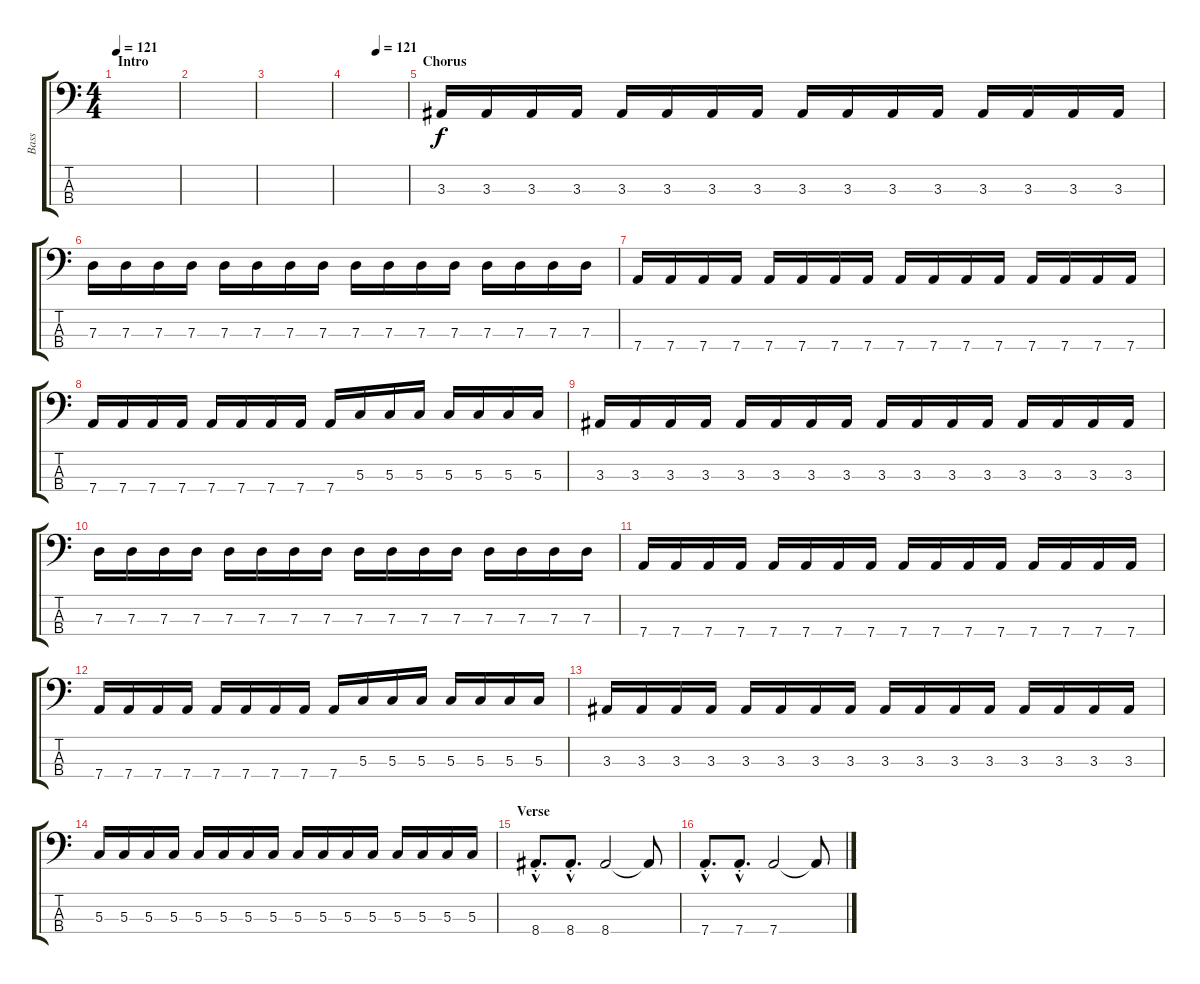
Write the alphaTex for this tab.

\track ("Bass" "Bass") {instrument electricbassfinger}
\staff {score tabs}
\tuning (F2 C2 G1 D1) {hide}
\ts (4 4)
\section ("" "Intro")
\tempo 121
\tempo 113
\tempo 121
\clef f4
\ks c
|
|
|
\tempo (121 0.5)
|
\section ("" "Chorus")
3.3.16 3.3.16 3.3.16 3.3.16 3.3.16 3.3.16 3.3.16 3.3.16 3.3.16 3.3.16 3.3.16 3.3.16 3.3.16 3.3.16 3.3.16 3.3.16 |
7.3.16 7.3.16 7.3.16 7.3.16 7.3.16 7.3.16 7.3.16 7.3.16 7.3.16 7.3.16 7.3.16 7.3.16 7.3.16 7.3.16 7.3.16 7.3.16 |
7.4.16 7.4.16 7.4.16 7.4.16 7.4.16 7.4.16 7.4.16 7.4.16 7.4.16 7.4.16 7.4.16 7.4.16 7.4.16 7.4.16 7.4.16 7.4.16 |
7.4.16 7.4.16 7.4.16 7.4.16 7.4.16 7.4.16 7.4.16 7.4.16 7.4.16 5.3.16 5.3.16 5.3.16 5.3.16 5.3.16 5.3.16 5.3.16 |
3.3.16 3.3.16 3.3.16 3.3.16 3.3.16 3.3.16 3.3.16 3.3.16 3.3.16 3.3.16 3.3.16 3.3.16 3.3.16 3.3.16 3.3.16 3.3.16 |
7.3.16 7.3.16 7.3.16 7.3.16 7.3.16 7.3.16 7.3.16 7.3.16 7.3.16 7.3.16 7.3.16 7.3.16 7.3.16 7.3.16 7.3.16 7.3.16 |
7.4.16 7.4.16 7.4.16 7.4.16 7.4.16 7.4.16 7.4.16 7.4.16 7.4.16 7.4.16 7.4.16 7.4.16 7.4.16 7.4.16 7.4.16 7.4.16 |
7.4.16 7.4.16 7.4.16 7.4.16 7.4.16 7.4.16 7.4.16 7.4.16 7.4.16 5.3.16 5.3.16 5.3.16 5.3.16 5.3.16 5.3.16 5.3.16 |
3.3.16 3.3.16 3.3.16 3.3.16 3.3.16 3.3.16 3.3.16 3.3.16 3.3.16 3.3.16 3.3.16 3.3.16 3.3.16 3.3.16 3.3.16 3.3.16 |
5.3.16 5.3.16 5.3.16 5.3.16 5.3.16 5.3.16 5.3.16 5.3.16 5.3.16 5.3.16 5.3.16 5.3.16 5.3.16 5.3.16 5.3.16 5.3.16 |
\section ("" "Verse")
8.4{hac st}.8{d} 8.4{hac st}.8{d} 8.4.2 8.4{t}.8 |
7.4{hac st}.8{d} 7.4{hac st}.8{d} 7.4.2 7.4{t}.8
